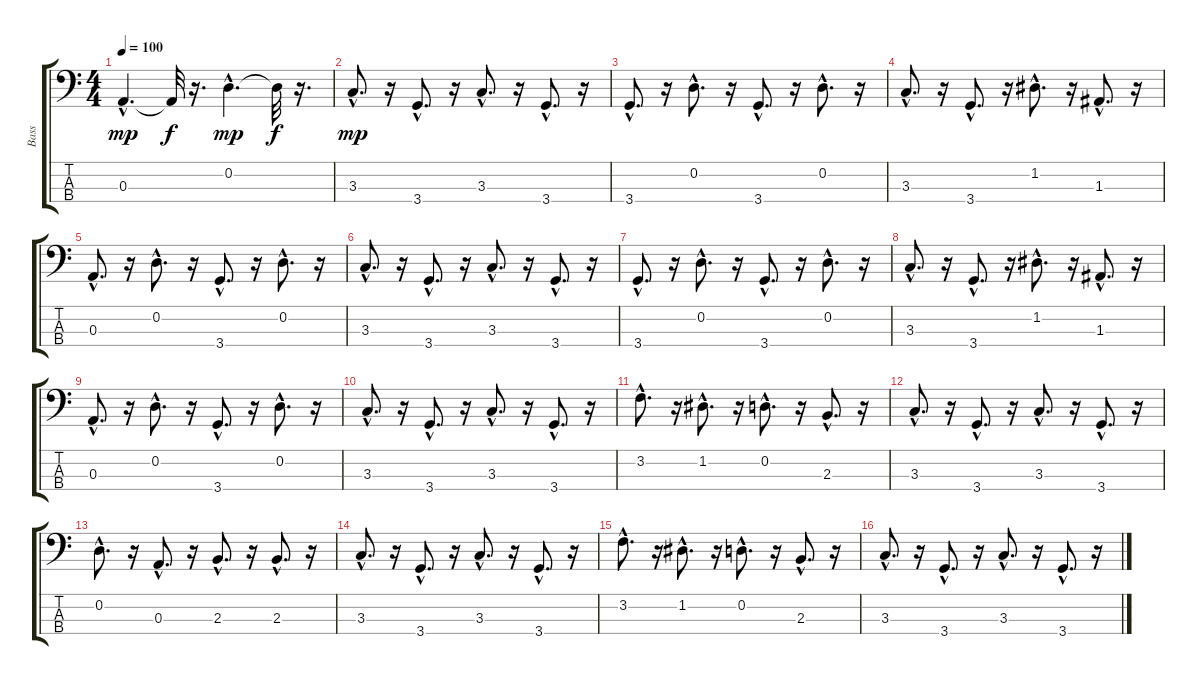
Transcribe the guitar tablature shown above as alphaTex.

\track ("Bass" "Bass") {instrument electricbassfinger}
\staff {score tabs}
\tuning (G2 D2 A1 E1) {hide}
\ts (4 4)
\tempo 100
\clef f4
\ks c
0.3{hac}.4{d dy mp} 0.3{t}.32{dy f} r.16{d} 0.2{hac}.4{d dy mp} 0.2{t}.32{dy f} r.16{d} |
3.3{hac}.8{d dy mp} r.16 3.4{hac}.8{d} r.16 3.3{hac}.8{d} r.16 3.4{hac}.8{d} r.16 |
3.4{hac}.8{d} r.16 0.2{hac}.8{d} r.16 3.4{hac}.8{d} r.16 0.2{hac}.8{d} r.16 |
3.3{hac}.8{d} r.16 3.4{hac}.8{d} r.16 1.2{hac}.8{d} r.16 1.3{hac}.8{d} r.16 |
0.3{hac}.8{d} r.16 0.2{hac}.8{d} r.16 3.4{hac}.8{d} r.16 0.2{hac}.8{d} r.16 |
3.3{hac}.8{d} r.16 3.4{hac}.8{d} r.16 3.3{hac}.8{d} r.16 3.4{hac}.8{d} r.16 |
3.4{hac}.8{d} r.16 0.2{hac}.8{d} r.16 3.4{hac}.8{d} r.16 0.2{hac}.8{d} r.16 |
3.3{hac}.8{d} r.16 3.4{hac}.8{d} r.16 1.2{hac}.8{d} r.16 1.3{hac}.8{d} r.16 |
0.3{hac}.8{d} r.16 0.2{hac}.8{d} r.16 3.4{hac}.8{d} r.16 0.2{hac}.8{d} r.16 |
3.3{hac}.8{d} r.16 3.4{hac}.8{d} r.16 3.3{hac}.8{d} r.16 3.4{hac}.8{d} r.16 |
3.2{hac}.8{d} r.16 1.2{hac}.8{d} r.16 0.2{hac}.8{d} r.16 2.3{hac}.8{d} r.16 |
3.3{hac}.8{d} r.16 3.4{hac}.8{d} r.16 3.3{hac}.8{d} r.16 3.4{hac}.8{d} r.16 |
0.2{hac}.8{d} r.16 0.3{hac}.8{d} r.16 2.3{hac}.8{d} r.16 2.3{hac}.8{d} r.16 |
3.3{hac}.8{d} r.16 3.4{hac}.8{d} r.16 3.3{hac}.8{d} r.16 3.4{hac}.8{d} r.16 |
3.2{hac}.8{d} r.16 1.2{hac}.8{d} r.16 0.2{hac}.8{d} r.16 2.3{hac}.8{d} r.16 |
3.3{hac}.8{d} r.16 3.4{hac}.8{d} r.16 3.3{hac}.8{d} r.16 3.4{hac}.8{d} r.16
